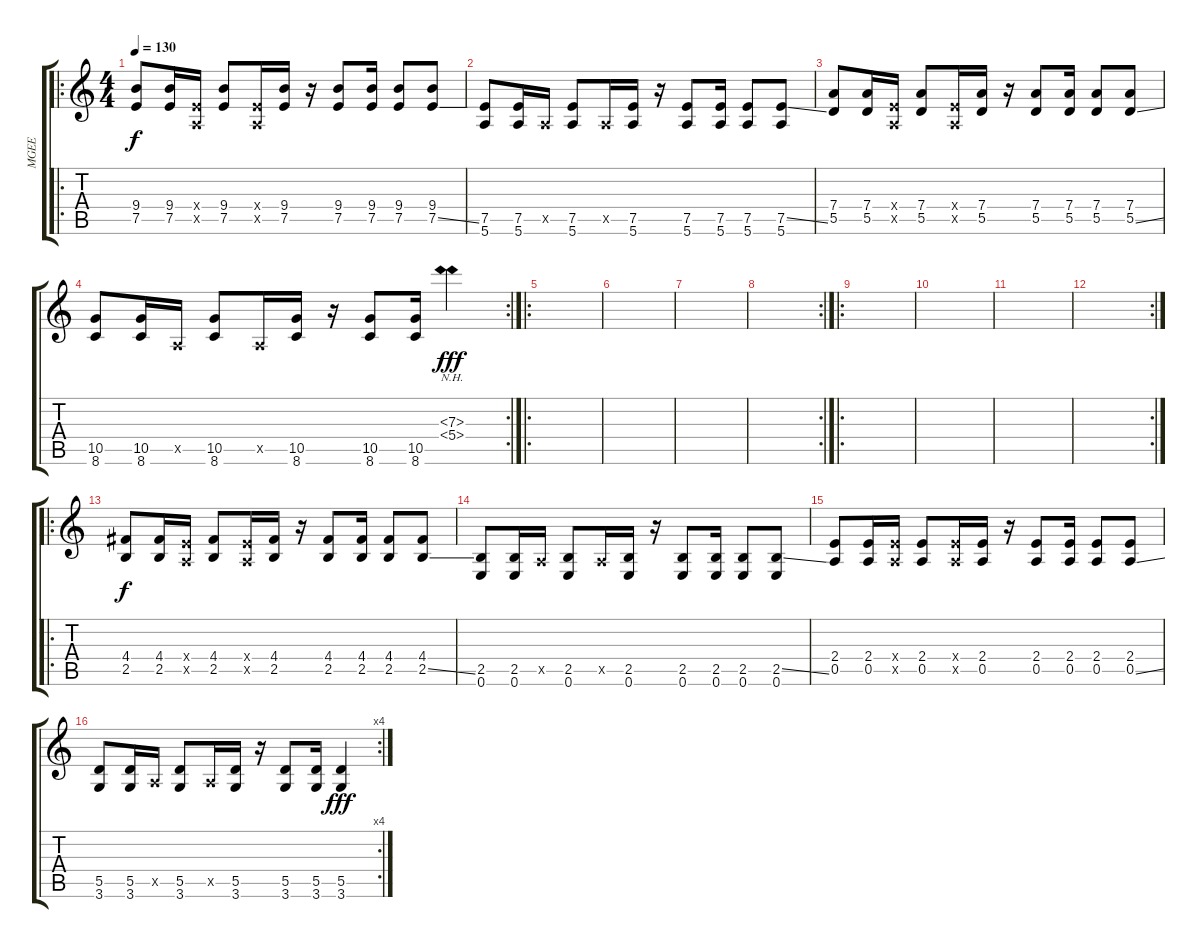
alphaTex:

\track ("MGEE" "MGEE") {instrument distortionguitar}
\staff {score tabs}
\tuning (E4 B3 G3 D3 A2 E2) {hide}
\ro
\ts (4 4)
\tempo 130
\clef g2
\ks c
(9.4 7.5).8{dy f} (9.4 7.5).16 (2.4{x} 0.5{x}).16 (9.4 7.5).8 (2.4{x} 0.5{x}).16 (9.4 7.5).16 r.16 (9.4 7.5).8 (9.4 7.5).16 (9.4 7.5).8 (9.4 7.5{ss}).8 |
(7.5 5.6).8 (7.5 5.6).16 0.5{x}.16 (7.5 5.6).8 0.5{x}.16 (7.5 5.6).16 r.16 (7.5 5.6).8 (7.5 5.6).16 (7.5 5.6).8 (7.5{ss} 5.6).8 |
(7.4 5.5).8 (7.4 5.5).16 (2.4{x} 0.5{x}).16 (7.4 5.5).8 (2.4{x} 0.5{x}).16 (7.4 5.5).16 r.16 (7.4 5.5).8 (7.4 5.5).16 (7.4 5.5).8 (7.4 5.5{ss}).8 |
\rc 2
(10.5 8.6).8 (10.5 8.6).16 0.5{x}.16 (10.5 8.6).8 0.5{x}.16 (10.5 8.6).16 r.16 (10.5 8.6).8 (10.5 8.6).16 (7.3{nh} 5.4{nh}).4{dy fff} |
\ro
|
|
|
\rc 2
|
\ro
|
|
|
\rc 2
|
\ro
(4.4 2.5).8{dy f} (4.4 2.5).16 (2.4{x} 0.5{x}).16 (4.4 2.5).8 (2.4{x} 0.5{x}).16 (4.4 2.5).16 r.16 (4.4 2.5).8 (4.4 2.5).16 (4.4 2.5).8 (4.4 2.5{ss}).8 |
(2.5 0.6).8 (2.5 0.6).16 0.5{x}.16 (2.5 0.6).8 0.5{x}.16 (2.5 0.6).16 r.16 (2.5 0.6).8 (2.5 0.6).16 (2.5 0.6).8 (2.5{ss} 0.6).8 |
(2.4 0.5).8 (2.4 0.5).16 (2.4{x} 0.5{x}).16 (2.4 0.5).8 (2.4{x} 0.5{x}).16 (2.4 0.5).16 r.16 (2.4 0.5).8 (2.4 0.5).16 (2.4 0.5).8 (2.4 0.5{ss}).8 |
\rc 4
(5.5 3.6).8 (5.5 3.6).16 0.5{x}.16 (5.5 3.6).8 0.5{x}.16 (5.5 3.6).16 r.16 (5.5 3.6).8 (5.5 3.6).16 (5.5 3.6).4{dy fff}
